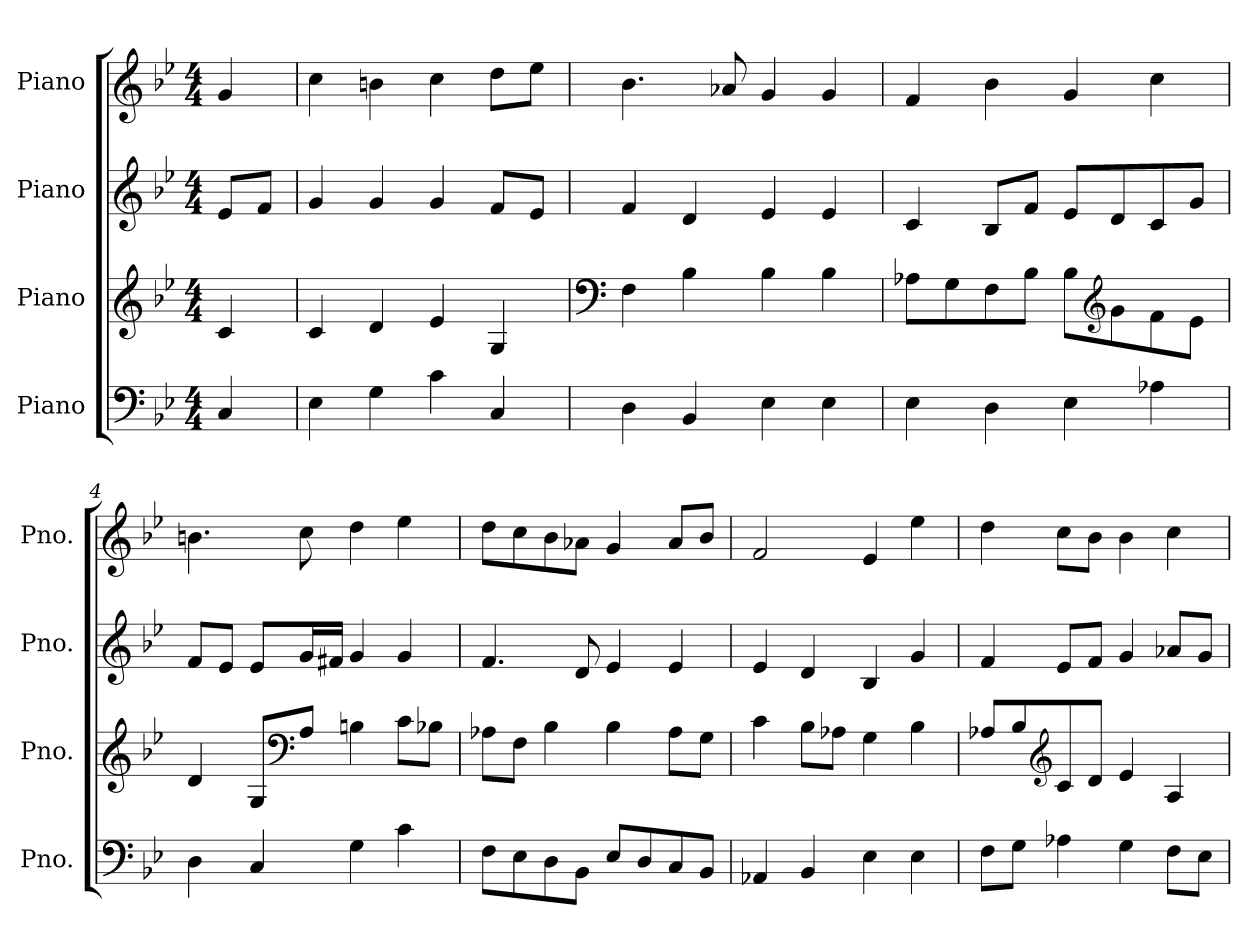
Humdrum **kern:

**kern	**kern	**kern	**kern
*part4	*part3	*part2	*part1
*staff4	*staff3	*staff2	*staff1
*I"Piano	*I"Piano	*I"Piano	*I"Piano
*I'Pno.	*I'Pno.	*I'Pno.	*I'Pno.
*clefF4	*clefG2	*clefG2	*clefG2
*k[b-e-]	*k[b-e-]	*k[b-e-]	*k[b-e-]
*M4/4	*M4/4	*M4/4	*M4/4
*MM120	*MM120	*MM120	*MM120
=	=	=	=
4C/	4c/	8e-/L	4g/
.	.	8f/J	.
=1	=1	=1	=1
4E-\	4c/	4g/	4cc\
4G\	4d/	4g/	4bn\
4c\	4e-/	4g/	4cc\
4C/	4G/	8f/L	8dd\L
.	.	8e-/J	8ee-\J
=2	=2	=2	=2
*	*clefF4	*	*
4D\	4F\	4f/	4.b-\
4BB-/	4B-\	4d/	.
.	.	.	8a-X/
4E-\	4B-\	4e-/	4g/
4E-\	4B-\	4e-/	4g/
=3	=3	=3	=3
4E-\	8A-X\L	4c/	4f/
.	8G\	.	.
4D\	8F\	8B-/L	4b-\
.	8B-\J	8f/J	.
4E-\	8B-\L	8e-/L	4g/
*	*clefG2	*	*
.	8g\	8d/	.
4A-X\	8f\	8c/	4cc\
.	8e-\J	8g/J	.
=4	=4	=4	=4
4D\	4d/	8f/L	4.bn\
.	.	8e-/J	.
4C/	8G/L	8e-/L	.
*	*clefF4	*	*
.	8A/J	16g/L	8cc\
.	.	16f#X/JJ	.
4G\	4Bn\	4g/	4dd\
4c\	8c\L	4g/	4ee-\
.	8B-X\J	.	.
!!LO:LB:g=z
=5	=5	=5	=5
8F\L	8A-X\L	4.f/	8dd\L
8E-\	8F\J	.	8cc\
8D\	4B-\	.	8b-\
8BB-\J	.	8d/	8a-X\J
8E-/L	4B-\	4e-/	4g/
8D/	.	.	.
8C/	8A-\L	4e-/	8a-/L
8BB-/J	8G\J	.	8b-/J
=6	=6	=6	=6
4AA-X/	4c\	4e-/	2f/
4BB-/	8B-\L	4d/	.
.	8A-X\J	.	.
4E-\	4G\	4B-/	4e-/
4E-\	4B-\	4g/	4ee-\
=7	=7	=7	=7
8F\L	8A-X/L	4f/	4dd\
8G\J	8B-/	.	.
*	*clefG2	*	*
4A-X\	8c/	8e-/L	8cc\L
.	8d/J	8f/J	8b-\J
4G\	4e-/	4g/	4b-\
8F\L	4A-/	8a-X/L	4cc\
8E-\J	.	8g/J	.
=	=	=	=
*-	*-	*-	*-
